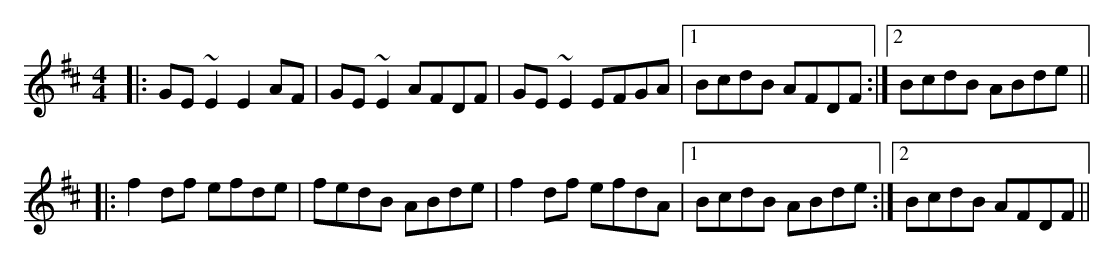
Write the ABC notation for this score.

X:1
M:4/4
K:Edor
|:GE~E2 E2AF|GE~E2 AFDF|GE~E2 EFGA|1 BcdB AFDF:|2 BcdB ABde||
|:f2df efde|fedB ABde|f2df efdA|1 BcdB ABde:|2 BcdB AFDF||
